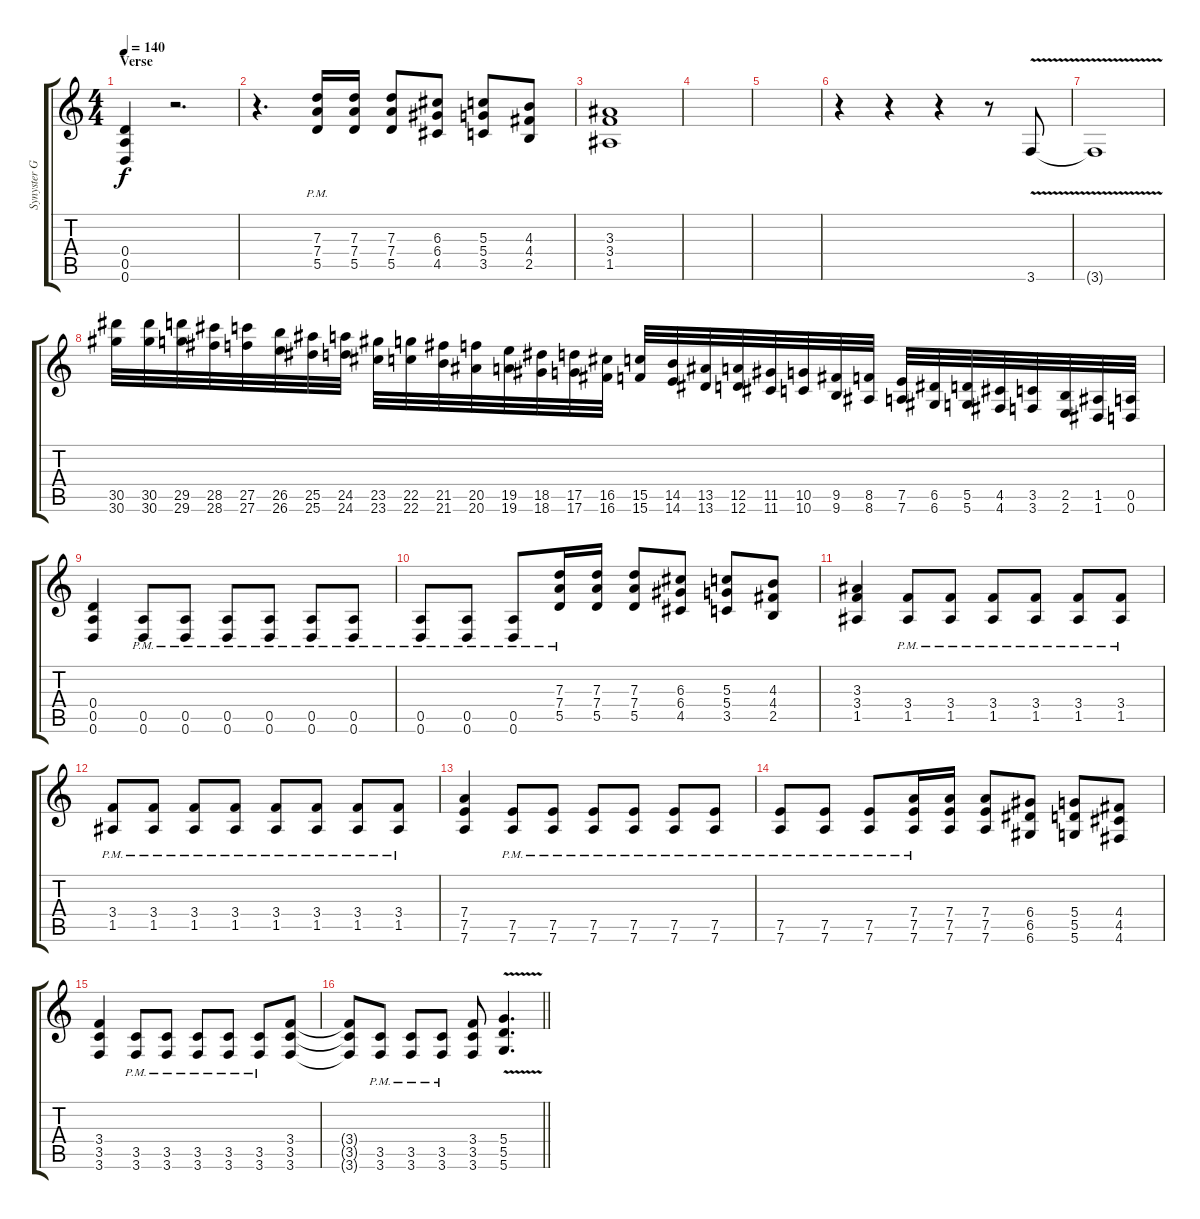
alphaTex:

\track ("Synyster Gates" "Synyster G") {instrument distortionguitar}
\staff {score tabs}
\tuning (E4 B3 G3 D3 A2 D2) {hide}
\ts (4 4)
\section ("" "Verse")
\tempo 140
\clef g2
\ks c
(0.4 0.5 0.6).4{dy f} r.2{d} |
r.4{d} (7.3{pm} 7.4{pm} 5.5{pm}).16 (7.3 7.4 5.5).16 (7.3 7.4 5.5).8 (6.3 6.4 4.5).8 (5.3 5.4 3.5).8 (4.3 4.4 2.5).8 |
(3.3 3.4 1.5).1 |
|
|
r.4 r.4 r.4 r.8 3.6{v}.8 |
3.6{t}.1 |
(30.5 30.6).32{instrument guitarfretnoise} (30.5 30.6).32 (29.5 29.6).32 (28.5 28.6).32 (27.5 27.6).32 (26.5 26.6).32 (25.5 25.6).32 (24.5 24.6).32 (23.5 23.6).32 (22.5 22.6).32 (21.5 21.6).32 (20.5 20.6).32 (19.5 19.6).32 (18.5 18.6).32 (17.5 17.6).32 (16.5 16.6).32 (15.5 15.6).32 (14.5 14.6).32 (13.5 13.6).32 (12.5 12.6).32 (11.5 11.6).32 (10.5 10.6).32 (9.5 9.6).32 (8.5 8.6).32 (7.5 7.6).32 (6.5 6.6).32 (5.5 5.6).32 (4.5 4.6).32 (3.5 3.6).32 (2.5 2.6).32 (1.5 1.6).32 (0.5 0.6).32 |
(0.4 0.5 0.6).4{instrument distortionguitar} (0.5{pm} 0.6{pm}).8 (0.5{pm} 0.6{pm}).8 (0.5{pm} 0.6{pm}).8 (0.5{pm} 0.6{pm}).8 (0.5{pm} 0.6{pm}).8 (0.5{pm} 0.6{pm}).8 |
(0.5{pm} 0.6{pm}).8 (0.5{pm} 0.6{pm}).8 (0.5{pm} 0.6{pm}).8 (7.3{pm} 7.4{pm} 5.5{pm}).16 (7.3 7.4 5.5).16 (7.3 7.4 5.5).8 (6.3 6.4 4.5).8 (5.3 5.4 3.5).8 (4.3 4.4 2.5).8 |
(3.3 3.4 1.5).4 (3.4{pm} 1.5{pm}).8 (3.4{pm} 1.5{pm}).8 (3.4{pm} 1.5{pm}).8 (3.4{pm} 1.5{pm}).8 (3.4{pm} 1.5{pm}).8 (3.4{pm} 1.5{pm}).8 |
(3.4{pm} 1.5{pm}).8 (3.4{pm} 1.5{pm}).8 (3.4{pm} 1.5{pm}).8 (3.4{pm} 1.5{pm}).8 (3.4{pm} 1.5{pm}).8 (3.4{pm} 1.5{pm}).8 (3.4{pm} 1.5{pm}).8 (3.4{pm} 1.5{pm}).8 |
(7.4 7.5 7.6).4 (7.5{pm} 7.6{pm}).8 (7.5{pm} 7.6{pm}).8 (7.5{pm} 7.6{pm}).8 (7.5{pm} 7.6{pm}).8 (7.5{pm} 7.6{pm}).8 (7.5{pm} 7.6{pm}).8 |
(7.5{pm} 7.6{pm}).8 (7.5{pm} 7.6{pm}).8 (7.5{pm} 7.6{pm}).8 (7.4{pm} 7.5{pm} 7.6{pm}).16 (7.4 7.5 7.6).16 (7.4 7.5 7.6).8 (6.4 6.5 6.6).8 (5.4 5.5 5.6).8 (4.4 4.5 4.6).8 |
(3.4 3.5 3.6).4 (3.5{pm} 3.6{pm}).8 (3.5{pm} 3.6{pm}).8 (3.5{pm} 3.6{pm}).8 (3.5{pm} 3.6{pm}).8 (3.5{pm} 3.6{pm}).8 (3.4 3.5 3.6).8 |
\barLineRight lightlight
(3.4{t} 3.5{t} 3.6{t}).8 (3.5{pm} 3.6{pm}).8 (3.5{pm} 3.6{pm}).8 (3.5{pm} 3.6{pm}).8 (3.4 3.5 3.6).8 (5.4{v} 5.5{v} 5.6{v}).4{d}
